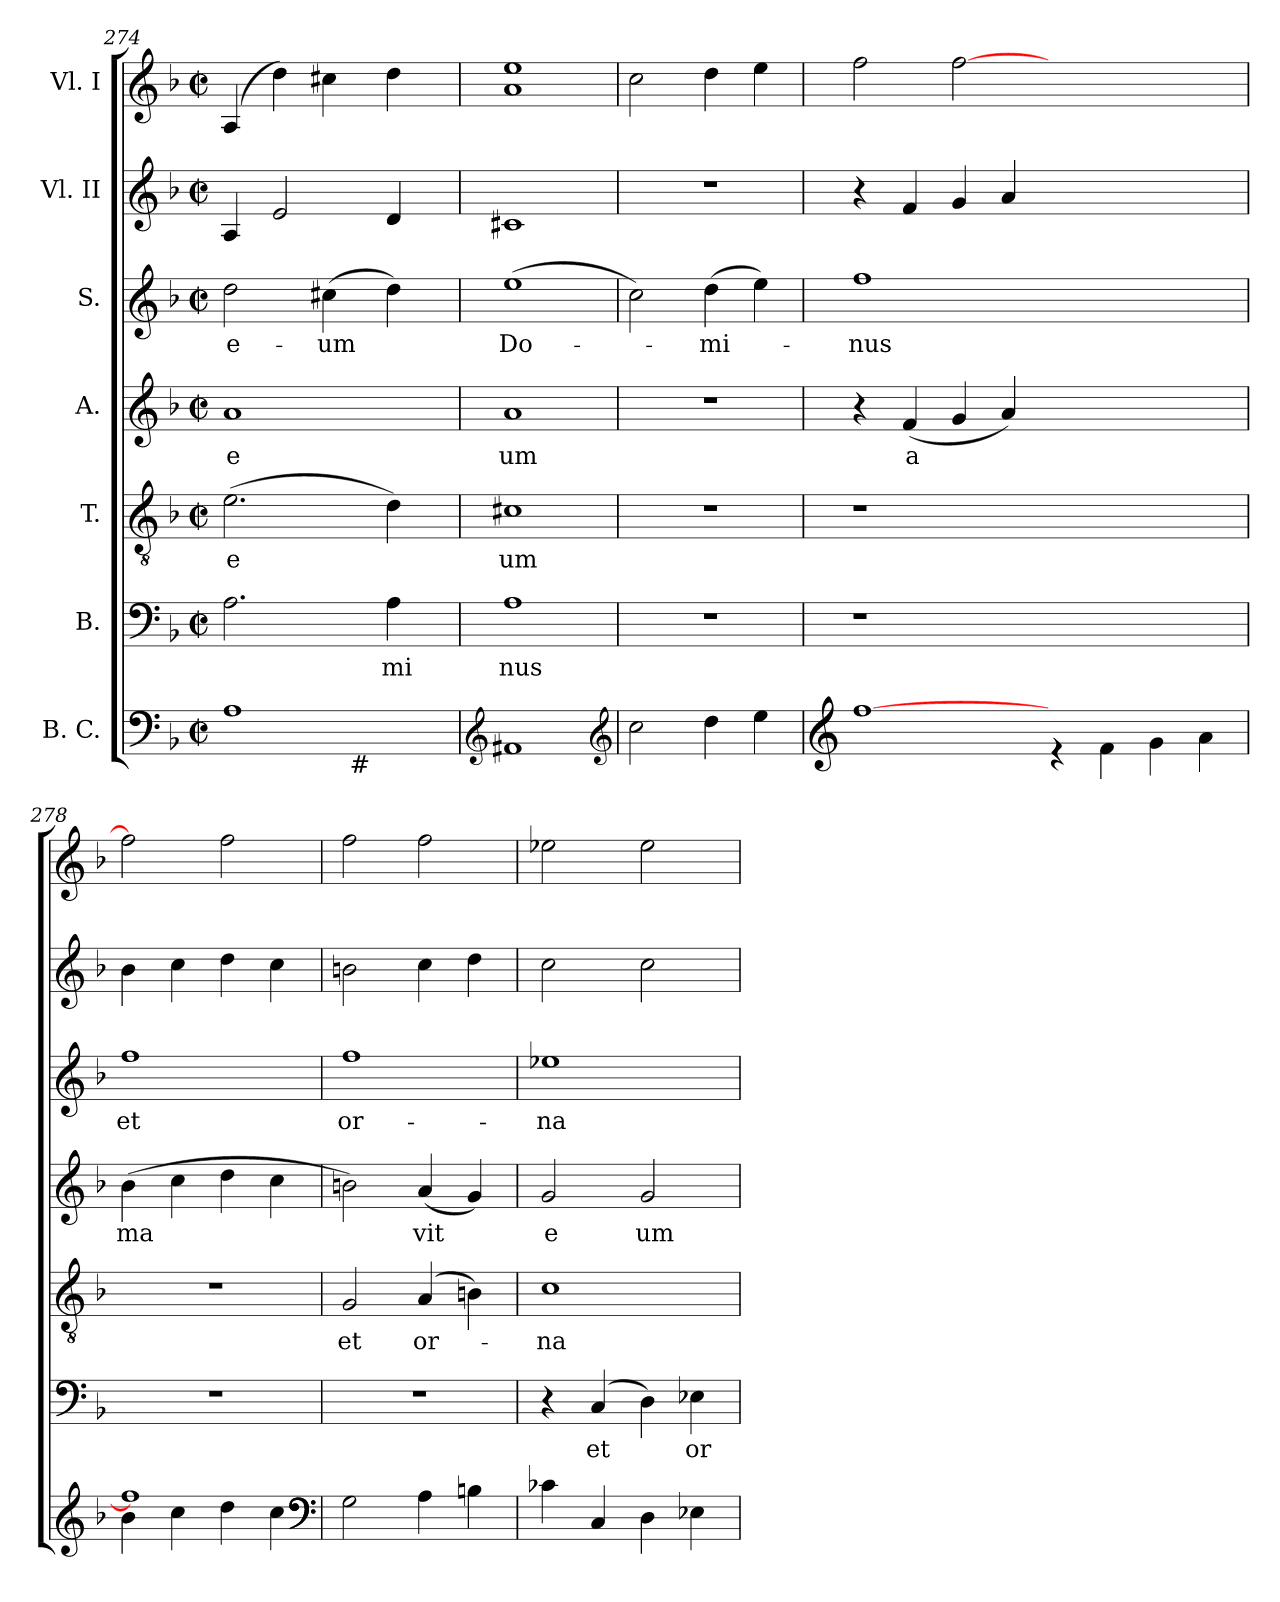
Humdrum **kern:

**kern	**kern	**text	**kern	**text	**kern	**text	**kern	**text	**kern	**kern
*part7	*part6	*part6	*part5	*part5	*part4	*part4	*part3	*part3	*part2	*part1
*staff7	*staff6	*staff6	*staff5	*staff5	*staff4	*staff4	*staff3	*staff3	*staff2	*staff1
*I"B. C.	*I"B.	*	*I"T.	*	*I"A.	*	*I"S.	*	*I"Vl. II	*I"Vl. I
*clefF4	*clefF4	*	*clefGv2	*	*clefG2	*	*clefG2	*	*clefG2	*clefG2
*k[b-]	*k[b-]	*	*k[b-]	*	*k[b-]	*	*k[b-]	*	*k[b-]	*k[b-]
*F:	*F:	*	*F:	*	*F:	*	*F:	*	*F:	*F:
*M2/2	*M2/2	*	*M2/2	*	*M2/2	*	*M2/2	*	*M2/2	*M2/2
*met(c|)	*met(c|)	*	*met(c|)	*	*met(c|)	*	*met(c|)	*	*met(c|)	*met(c|)
=274	=274	=274	=274	=274	=274	=274	=274	=274	=274	=274
!	!	!	!	!LO:LY:b:cj	!	!LO:LY:b:cj	!	!LO:LY:b:cj	!	!
*^	*	*	*	*	*	*	*	*	*	*
1A	2ryy	2.A\	.	(>2.e\	e	1a	e	2dd\	e-	4A/	(>4A/
.	.	.	.	.	.	.	.	.	.	2e/	4dd\)
!	!	!	!	!	!	!	!	!	!LO:LY:b	!	!
.	16.ryy	.	.	.	.	.	.	(>4cc#X\	-um	.	4cc#X\
!	!LO:TX:b:t=#	!	!	!	!	!	!	!	!	!	!
.	4ryy	.	.	.	.	.	.	.	.	.	.
!	!	!	!LO:LY:b:cj	!	!	!	!	!	!	!	!
.	.	4A\	mi	4d\)	.	.	.	4dd\)	.	4d/	4dd\
.	8ryy	.	.	.	.	.	.	.	.	.	.
.	32ryy	.	.	.	.	.	.	.	.	.	.
=275	=275	=275	=275	=275	=275	=275	=275	=275	=275	=275	=275
!	!	!	!LO:LY:b:cj	!	!LO:LY:b:cj	!	!LO:LY:b:cj	!	!LO:LY:b:cj	!	!
*v	*v	*	*	*	*	*	*	*	*	*	*
1AA#	1A	nus	1c#X	um	1a	um	(>1ee	Do-	1c#X	1ee 1a
*clefG2	*	*	*	*	*	*	*	*	*	*
=276	=276	=276	=276	=276	=276	=276	=276	=276	=276	=276
2cc\	1r	.	1r	.	1r	.	2cc\)	.	1r	2cc\
!	!	!	!	!	!	!	!	!LO:LY:b	!	!
4dd\	.	.	.	.	.	.	(>4dd\	-mi-	.	4dd\
4ee\	.	.	.	.	.	.	4ee\)	.	.	4ee\
!!LO:LB:g=z
=277	=277	=277	=277	=277	=277	=277	=277	=277	=277	=277
*clefG2	*	*	*	*	*	*	*	*	*	*
!	!	!	!	!	!	!	!	!LO:LY:b:cj	!	!
[>1ff	1r	.	1r	.	4r	.	1ff	-nus	4r	2ff\
!	!	!	!	!	!	!LO:LY:b:cj	!	!	!	!
.	.	.	.	.	(<4f/	a	.	.	4f/	.
.	.	.	.	.	4g/	.	.	.	4g/	[>2ff\
.	.	.	.	.	4a/)	.	.	.	4a/	.
4re	1ryy	.	1ryy	.	1ryy	.	1ryy	.	1ryy	1ryy
4f\	.	.	.	.	.	.	.	.	.	.
4g\	.	.	.	.	.	.	.	.	.	.
4a\	.	.	.	.	.	.	.	.	.	.
=278	=278	=278	=278	=278	=278	=278	=278	=278	=278	=278
*^	*	*	*	*	*	*	*	*	*	*
!	!	!	!	!	!	!	!LO:LY:b	!	!LO:LY:b:cj	!	!
1ff]	4b-\	1r	.	1r	.	(>4b-\	ma	1ff	et	4b-\	2ff\]
.	4cc\	.	.	.	.	4cc\	.	.	.	4cc\	.
.	4dd\	.	.	.	.	4dd\	.	.	.	4dd\	2ff\
.	4cc\	.	.	.	.	4cc\	.	.	.	4cc\	.
*v	*v	*	*	*	*	*	*	*	*	*	*
*clefF4	*	*	*	*	*	*	*	*	*	*
=279	=279	=279	=279	=279	=279	=279	=279	=279	=279	=279
*^	*	*	*	*	*	*	*	*	*	*
!	!	!	!	!	!LO:LY:b:cj	!	!	!	!LO:LY:b:cj	!	!
*v	*v	*	*	*	*	*	*	*	*	*	*
2G\	1r	.	2G/	et	2bn\)	.	1ff	or-	2bn\	2ff\
!	!	!	!	!LO:LY:b:cj	!	!LO:LY:b	!	!	!	!
4A<\	.	.	(>4A/	or-	(<4a/	vit	.	.	4cc\	2ff\
4Bn<\	.	.	4Bn\)	.	4g/)	.	.	.	4dd\	.
=280	=280	=280	=280	=280	=280	=280	=280	=280	=280	=280
!	!	!	!	!LO:LY:b:cj	!	!LO:LY:b:cj	!	!LO:LY:b:cj	!	!
4c-\	4r	.	1c	-na-	2g/	e	1ee-X	-na-	2cc\	2ee-X\
!	!	!LO:LY:b:cj	!	!	!	!	!	!	!	!
4C/	(>4C/	et	.	.	.	.	.	.	.	.
!	!	!	!	!	!	!LO:LY:b:cj	!	!	!	!
4D\	4D\)	.	.	.	2g/	um	.	.	2cc\	2ee-\
!	!	!LO:LY:b:cj	!	!	!	!	!	!	!	!
4E-X\	4E-X\	or	.	.	.	.	.	.	.	.
=	=	=	=	=	=	=	=	=	=	=
*-	*-	*-	*-	*-	*-	*-	*-	*-	*-	*-
